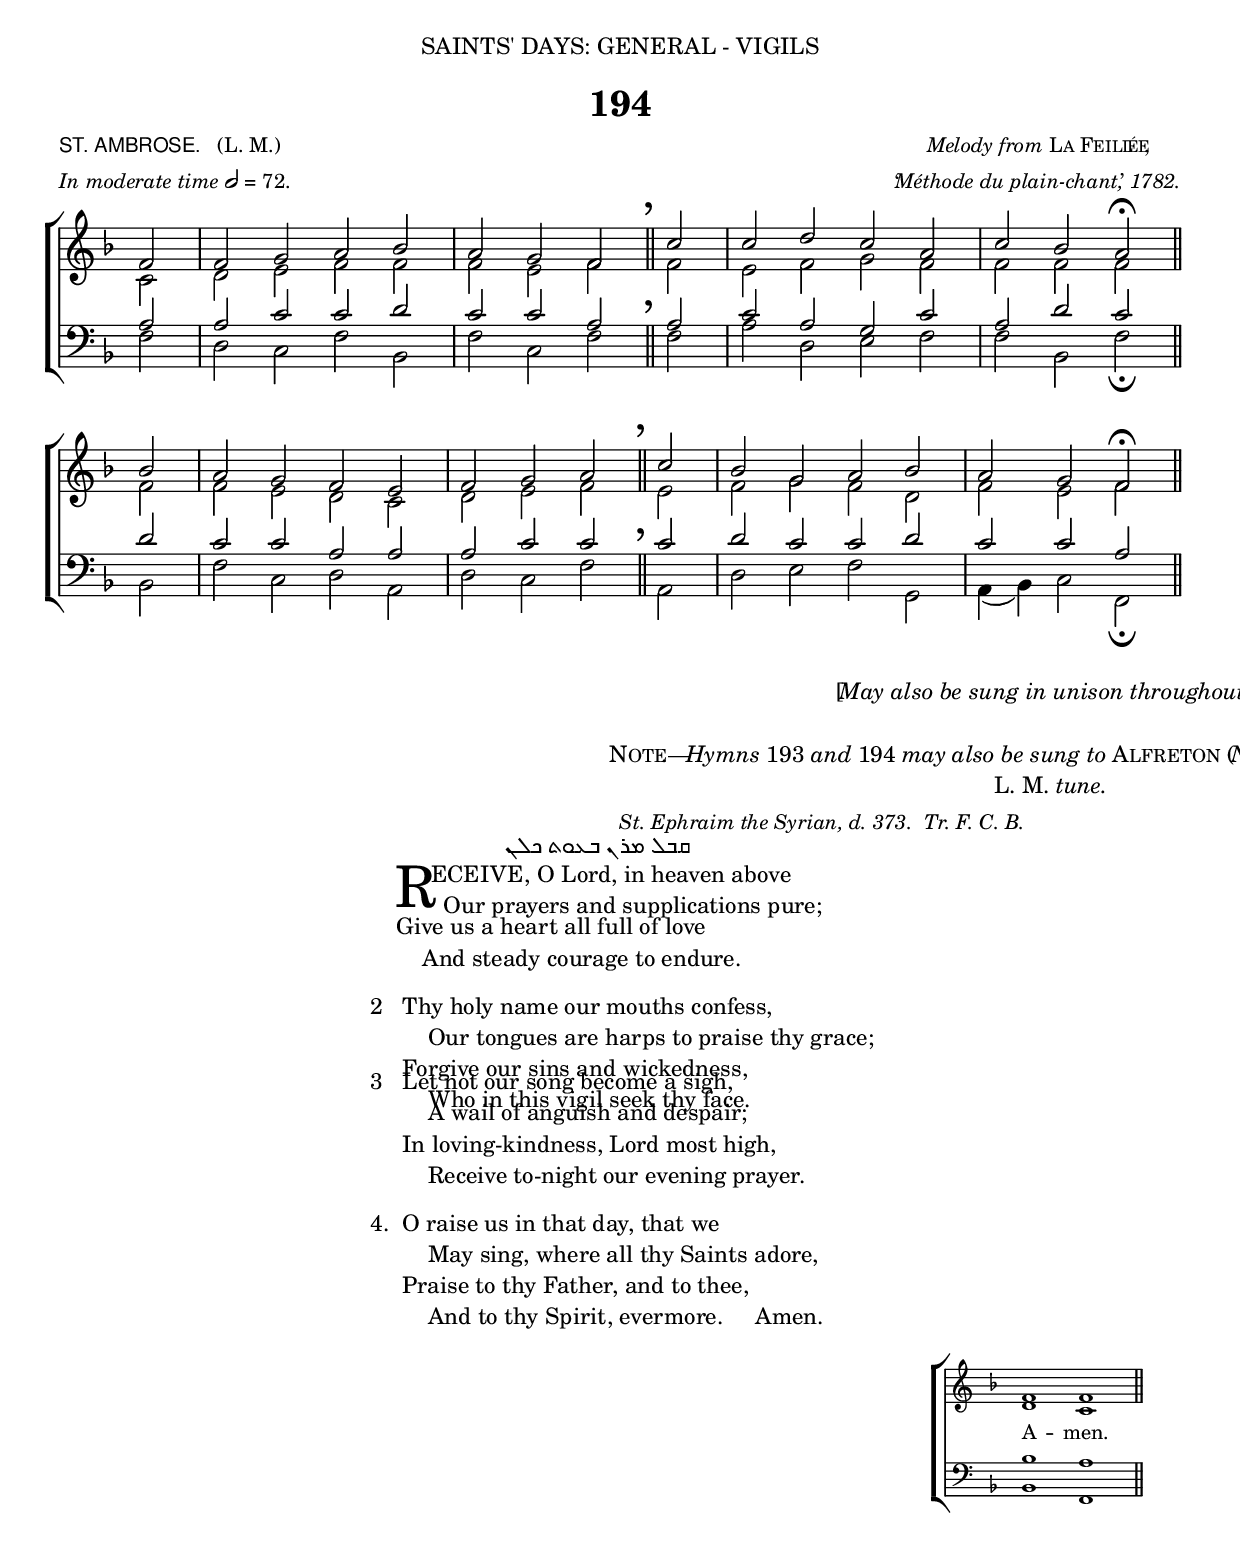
%%%% 311b.png
%%%% Hymn 194 St. Ambrose.  Receive, O Lord, in heaven above
%%%% Rev 1.

\version "2.10"

\header {
  dedication = \markup {  \center-align { "SAINTS' DAYS: GENERAL - VIGILS"
	\hspace #0.1 }}	
	
  title = "194"     
  
  meter = \markup { \small { \column {  
	                                \line { \sans { \smallCaps "ST. AMBROSE."} \hspace #1 \roman {"(L. M.)"}}
		                        \line { \italic {In moderate time} \general-align #Y #DOWN \note #"2" #0.5 = 72.   } }
  	}}	
	

%%% In the composer name, \teeny is used because Lilypond's \smallcaps does not handle accented letters	
 
  arranger = \markup { \small  { \center-align { \line {\italic "Melody from" \smallCaps "La Feill" \hspace #-1.2 \teeny "ÉE" \hspace #-1.2 "," }  
	  					 \line { "‘" \hspace #-1 \italic "Méthode du plain-chant," \hspace #-1 "’"  \italic "1782." }
  	}}}
	 
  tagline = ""
}

%%%%%%%%%%%%%%%%%%%%%%%%%%% Macros

%%generates the breathmarks
breathmark = { \override Score.RehearsalMark #'break-visibility = #begin-of-line-invisible
	\override Score.RehearsalMark #'Y-offset = #'4.0
	\override Score.RehearsalMark #'X-offset = #'-0.5
	\mark \markup {\fontsize #4 ","}
}

%%%%%%%%%%%%%%%%%%%%%%%%%%% End of macro definitions

%%% SATB voices

global = {
  \time 4/2
  \key f \major
  \set Staff.midiInstrument = "church organ"
}

soprano = \relative c' { 
  \partial 2 f2 | f g a bes | a g f \breathmark \bar "||" c' | c d c a | c bes a ^\fermata \bar "||" \break
  bes | a g f e | f g a \breathmark \bar "||" c | bes g a bes | a g f ^\fermata \bar "||"
} 
   
alto = \relative c' {  
  c2 | d e f f | f e f \bar "||" f | e f g f | f f f \bar "||"
  f | f e d c | d e f \bar "||" e | f g f d | f e f \bar "||"
}

tenor = \relative c {\clef bass 
  a'2 | a c c d | c c a \bar "||" a | c a g c | a d c \bar "||"
  d | c c a a | a c c \bar "||" c | d c c d | c c a \bar "||"
}

bass = \relative c {\clef bass 
  f2 | d c f bes, | f' c f \bar "||" f | a d, e f | f bes, f' _\fermata \bar "||"
  bes, | f' c d a | d c f \bar "||" a, | d e f g, | a4( bes) c2 f, _\fermata \bar "||"
}

	

#(ly:set-option 'point-and-click #f)

\paper {
  #(set-paper-size "a4")
%  annotate-spacing = ##t
  print-page-number = ##f
  ragged-last-bottom = ##t
  ragged-bottom = ##t
}

\book{

%%% Score block	

\score{
\new ChoirStaff	
<<
	\context Staff = upper << 
	\context Voice = sopranos { \voiceOne \global \soprano }
	\context Voice = altos    { \voiceTwo \global \alto }
	                      >>		      
	\context Staff = lower <<
	\context Voice = tenors { \voiceOne \global \tenor }
	\context Voice = basses { \voiceTwo \global \bass }
			        >>
>>
\layout {
		indent=0
		\context { \Score \remove "Bar_number_engraver" }
		\context { \Staff \remove "Time_signature_engraver" }
		\context { \Score \remove "Mark_engraver"  }
                \context { \Staff \consists "Mark_engraver"  }
	} %% close layout

\midi { \context { \Score tempoWholesPerMinute = #(ly:make-moment 72 2) }}      
  
	
} %%% Score bracket


%%% Hymn Note markup

\markup { \hspace #53 \center-align { 
	        \line { "[" \hspace #-1 \italic "May also be sung in unison throughout." "]" }
		\line { "              " }
		\line { \smallCaps "Note" \hspace #-1.2 ".—" \hspace #-1.0 \italic "Hymns" "193" \italic "and" "194" \italic "may also be sung to" \smallCaps "Alfreton" "(" \hspace #-1 \italic "No." "81)" \italic "or to any suitable" }
	        \line { "L. M." \italic "tune." }
}}		


\markup { "                 "  }  %%% force some blank space between score and lyrics

\markup { "                 "  }  %%% force some blank space between score and lyrics


%%% Lyric attributions and titles


\markup { \small { \hspace #54 \italic "St. Ephraim the Syrian, d. 373.  Tr. F. C. B." }}

%%% Note: In order to generate the Syriac title below, a Syriac font is needed.   
%%% I have used Estrangelo Talada which is freely available from www.bethmardutho.org 
%%% If you use another Syriac, simply put the name into the font-name override below.

\markup {  \hspace #43 \override #'(font-name . "EstrangeloTalada") {"ܩܒܠ ܡܪܢ ܒܥܘܬ ܟܠܢ"}}

%%% Lyrics

\markup { \hspace #30 %%add space as necc. to center the column
          \column { %% super column of everything
	              \column { %% verse 1 is a column of 2 lines  
	                  \line { \hspace #2.4 \column { \lower #2.4 \fontsize #8 "R" }   %%Drop Cap goes here
				  \hspace #-1.2    %% adjust this if other letters are too far from Drop Cap
				  \column  { \raise #0.0 "ECEIVE, O Lord, in heaven above"
			                                 "  Our prayers and supplications pure;" } }          
	                  \line {  \hspace #2.5  %%adjust hspace until this line left edge is flush with Drop Cap
				   \lower  #1.56  %%adjust this until the line spacing looks right
				   \column {   
					   "Give us a heart all full of love"
					   "    And steady courage to endure."
					   "         " %%% adds blank spacing between verses
			  		}}
		      } 
		       \line { "2  "
			   \column {
				   "Thy holy name our mouths confess,"
				   "    Our tongues are harps to praise thy grace;"
				   "Forgive our sins and wickedness,"
				   "    Who in this vigil seek thy face."
				    "         " %%% adds blank spacing between verses
		       }}

	  } %%% end super column
}


%%fake score block to occupy space and force a pagebreak.  Can't think of a better way of doing this.
\score{
	{s4 }
\header { breakbefore = ##f piece = ##f opus = ##f tagline = ##f }
\layout{	
	\context { \Staff
		\remove Time_signature_engraver
		\remove Key_engraver
		\remove Clef_engraver
		\remove Staff_symbol_engraver
}}}

%%% Second page
%%% Continuation of lyrics

\markup { \hspace #30 %%add space as necc. to center the column
          \column { %% super column of everything
		  	\hspace #1  % adds vertical spacing between verses  
			   \line { "3  "
			   \column {	     
				   "Let not our song become a sigh,"
				   "    A wail of anguish and despair;"
				   "In loving-kindness, Lord most high,"
				   "    Receive to-night our evening prayer."
				  "           " %%% adds vertical spacing between verses
			}}	  
			\line { "4. "
				\column {	     
					"O raise us in that day, that we"
					"    May sing, where all thy Saints adore,"
					"Praise to thy Father, and to thee,"
					"    And to thy Spirit, evermore.     Amen."
     			}}

	  }
} %%% lyric markup bracket


%%% Amen score block
\score{
  \new ChoirStaff
   <<
        \context Staff = upper \with { fontSize = #-3  \override StaffSymbol #'staff-space = #(magstep -2) }  
	                      << 
	\context Voice = "sopranos" { \relative c' { \clef treble \global \voiceOne f1 f1 \bar "||" }}
	\context Voice = "altos"    { \relative c' {  \clef treble \global \voiceTwo d1 c1 \bar "||" }}
	                      >>
			      
	\context Lyrics \lyricsto "altos" { \override LyricText #'font-size = #-1 A -- men. }
	
	\context Staff = lower \with { fontSize = #-3  \override StaffSymbol #'staff-space = #(magstep -2) }  
	                       <<
	\context Voice = "tenors" { \relative c { \clef bass \global \voiceThree bes'1 a1 \bar "||" }}
	\context Voice = "basses" { \relative c { \clef bass \global \voiceFour  bes1 f1 \bar "||" }}
			        >> 
  >>			      
\header { breakbefore = ##f piece = " " opus = " " }
\layout { 
	\context { \Score timing = ##f }
	ragged-right = ##t
	indent = 15\cm
	\context { \Staff \remove Time_signature_engraver }

       }

\midi { \context { \Score tempoWholesPerMinute = #(ly:make-moment 76 2) }}  %%Amen midi       
       
}  


} %%% book bracket
